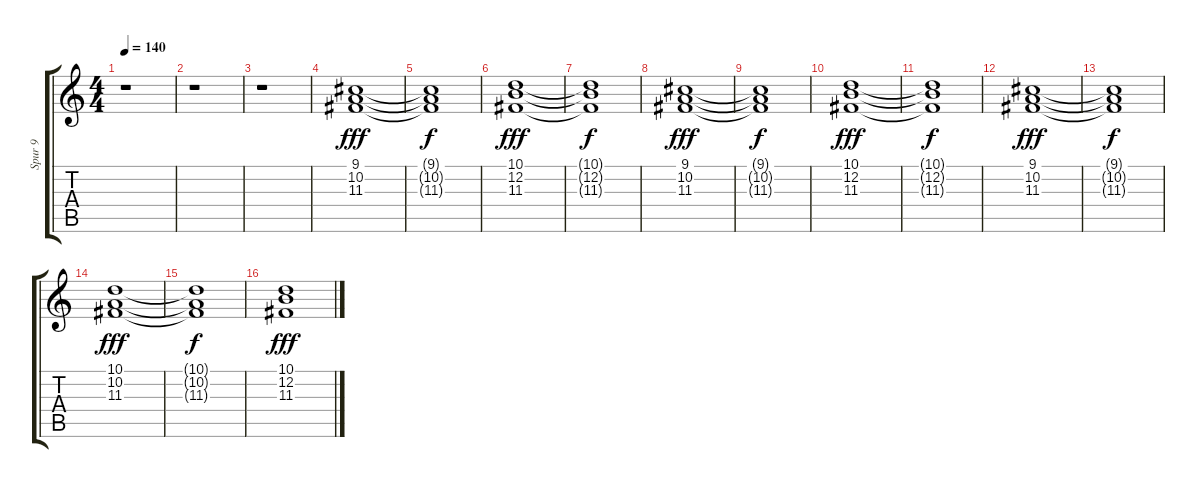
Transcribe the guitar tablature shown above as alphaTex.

\track ("Spur 9" "Spur 9") {instrument stringensemble2}
\staff {score tabs}
\tuning (E4 B3 G3 D3 A2 E2) {hide}
\ts (4 4)
\tempo 140
\clef g2
\ks c
r.1{dy f} |
r.1 |
r.1 |
(9.1 10.2 11.3).1{dy fff} |
(9.1{t} 10.2{t} 11.3{t}).1{dy f} |
(10.1 12.2 11.3).1{dy fff} |
(10.1{t} 12.2{t} 11.3{t}).1{dy f} |
(9.1 10.2 11.3).1{dy fff} |
(9.1{t} 10.2{t} 11.3{t}).1{dy f} |
(10.1 12.2 11.3).1{dy fff} |
(10.1{t} 12.2{t} 11.3{t}).1{dy f} |
(9.1 10.2 11.3).1{dy fff} |
(9.1{t} 10.2{t} 11.3{t}).1{dy f} |
(10.1 10.2 11.3).1{dy fff} |
(10.1{t} 10.2{t} 11.3{t}).1{dy f} |
(10.1 12.2 11.3).1{dy fff}
